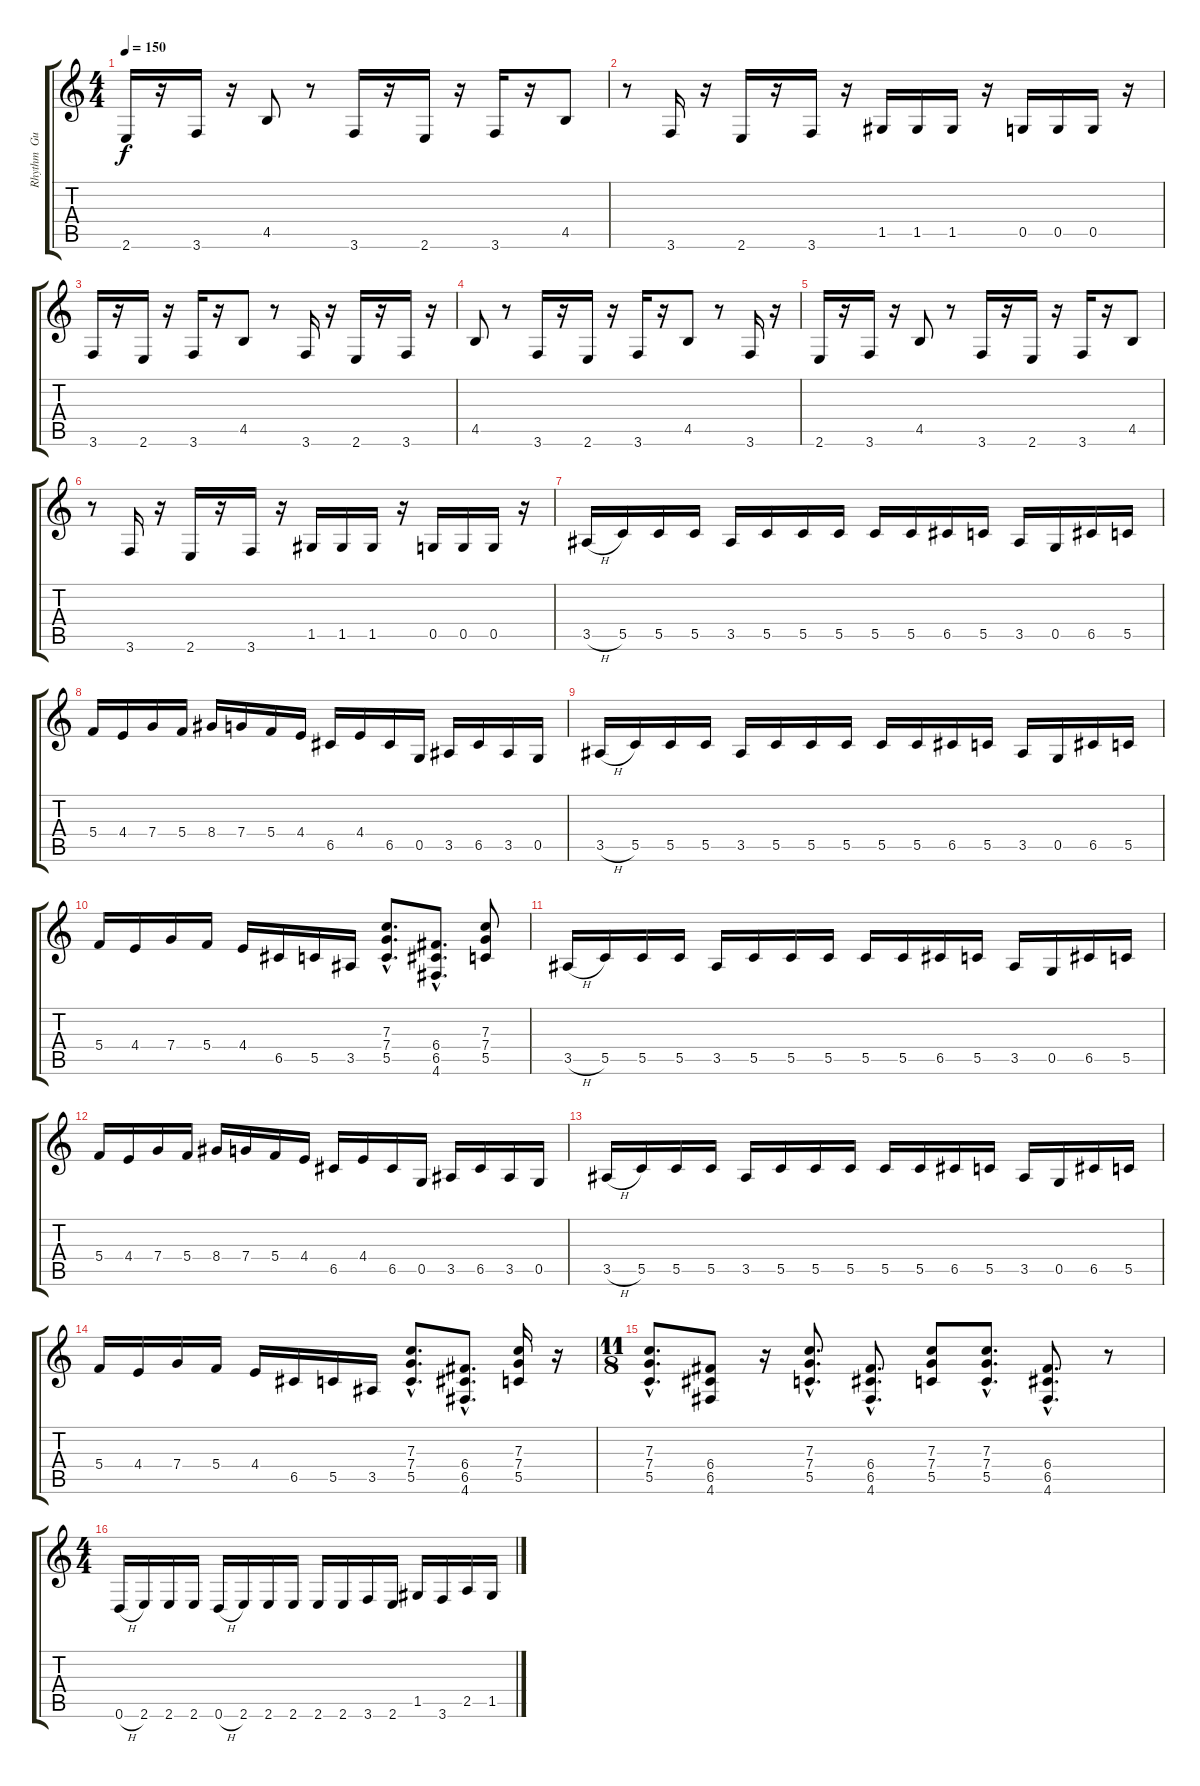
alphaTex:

\track ("Rhythm  Guitar" "Rhythm  Gu") {instrument overdrivenguitar}
\staff {score tabs}
\tuning (D4 A3 F3 C3 G2 D2) {hide}
\ts (4 4)
\tempo 150
\clef g2
\ks c
2.6.16{dy f} r.16 3.6.16 r.16 4.5.8 r.8 3.6.16 r.16 2.6.16 r.16 3.6.16 r.16 4.5.8 |
r.8 3.6.16 r.16 2.6.16 r.16 3.6.16 r.16 1.5.16 1.5.16 1.5.16 r.16 0.5.16 0.5.16 0.5.16 r.16 |
3.6.16 r.16 2.6.16 r.16 3.6.16 r.16 4.5.8 r.8 3.6.16 r.16 2.6.16 r.16 3.6.16 r.16 |
4.5.8 r.8 3.6.16 r.16 2.6.16 r.16 3.6.16 r.16 4.5.8 r.8 3.6.16 r.16 |
2.6.16 r.16 3.6.16 r.16 4.5.8 r.8 3.6.16 r.16 2.6.16 r.16 3.6.16 r.16 4.5.8 |
r.8 3.6.16 r.16 2.6.16 r.16 3.6.16 r.16 1.5.16 1.5.16 1.5.16 r.16 0.5.16 0.5.16 0.5.16 r.16 |
3.5{h}.16 5.5.16 5.5.16 5.5.16 3.5.16 5.5.16 5.5.16 5.5.16 5.5.16 5.5.16 6.5.16 5.5.16 3.5.16 0.5.16 6.5.16 5.5.16 |
5.4.16 4.4.16 7.4.16 5.4.16 8.4.16 7.4.16 5.4.16 4.4.16 6.5.16 4.4.16 6.5.16 0.5.16 3.5.16 6.5.16 3.5.16 0.5.16 |
3.5{h}.16 5.5.16 5.5.16 5.5.16 3.5.16 5.5.16 5.5.16 5.5.16 5.5.16 5.5.16 6.5.16 5.5.16 3.5.16 0.5.16 6.5.16 5.5.16 |
5.4.16 4.4.16 7.4.16 5.4.16 4.4.16 6.5.16 5.5.16 3.5.16 (7.3{hac} 7.4{hac} 5.5{hac}).8{d} (6.4{hac} 6.5{hac} 4.6{hac}).8{d} (7.3 7.4 5.5).8 |
3.5{h}.16 5.5.16 5.5.16 5.5.16 3.5.16 5.5.16 5.5.16 5.5.16 5.5.16 5.5.16 6.5.16 5.5.16 3.5.16 0.5.16 6.5.16 5.5.16 |
5.4.16 4.4.16 7.4.16 5.4.16 8.4.16 7.4.16 5.4.16 4.4.16 6.5.16 4.4.16 6.5.16 0.5.16 3.5.16 6.5.16 3.5.16 0.5.16 |
3.5{h}.16 5.5.16 5.5.16 5.5.16 3.5.16 5.5.16 5.5.16 5.5.16 5.5.16 5.5.16 6.5.16 5.5.16 3.5.16 0.5.16 6.5.16 5.5.16 |
5.4.16 4.4.16 7.4.16 5.4.16 4.4.16 6.5.16 5.5.16 3.5.16 (7.3{hac} 7.4{hac} 5.5{hac}).8{d} (6.4{hac} 6.5{hac} 4.6{hac}).8{d} (7.3 7.4 5.5).16 r.16 |
\ts (11 8)
(7.3{hac} 7.4{hac} 5.5{hac}).8{d} (6.4 6.5 4.6).8 r.16 (7.3{hac} 7.4{hac} 5.5{hac}).8{d} (6.4{hac} 6.5{hac} 4.6{hac}).8{d} (7.3 7.4 5.5).8 (7.3{hac} 7.4{hac} 5.5{hac}).8{d} (6.4{hac} 6.5{hac} 4.6{hac}).8{d} r.8 |
\ts (4 4)
0.6{h}.16 2.6.16 2.6.16 2.6.16 0.6{h}.16 2.6.16 2.6.16 2.6.16 2.6.16 2.6.16 3.6.16 2.6.16 1.5.16 3.6.16 2.5.16 1.5.16
